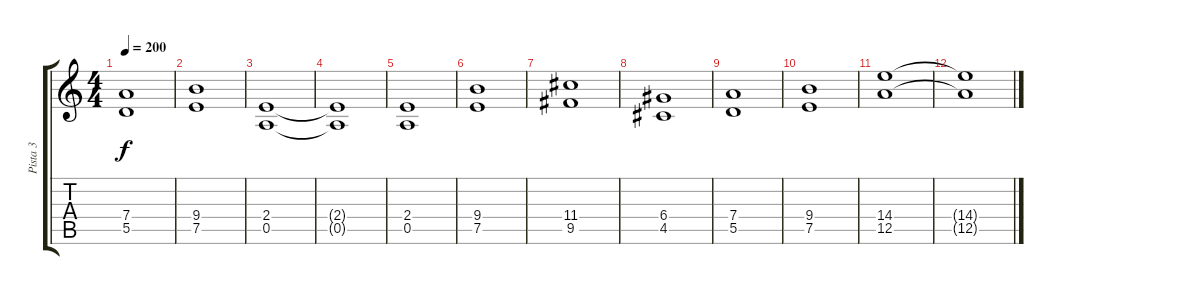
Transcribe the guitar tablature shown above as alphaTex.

\track ("Pista 3" "Pista 3") {instrument distortionguitar}
\staff {score tabs}
\tuning (E4 B3 G3 D3 A2 E2) {hide}
\ts (4 4)
\tempo 200
\clef g2
\ks c
(7.4 5.5).1{dy f} |
(9.4 7.5).1 |
(2.4 0.5).1 |
(2.4{t} 0.5{t}).1 |
(2.4 0.5).1 |
(9.4 7.5).1 |
(11.4 9.5).1 |
(6.4 4.5).1 |
(7.4 5.5).1 |
(9.4 7.5).1 |
(14.4 12.5).1 |
(14.4{t} 12.5{t}).1
